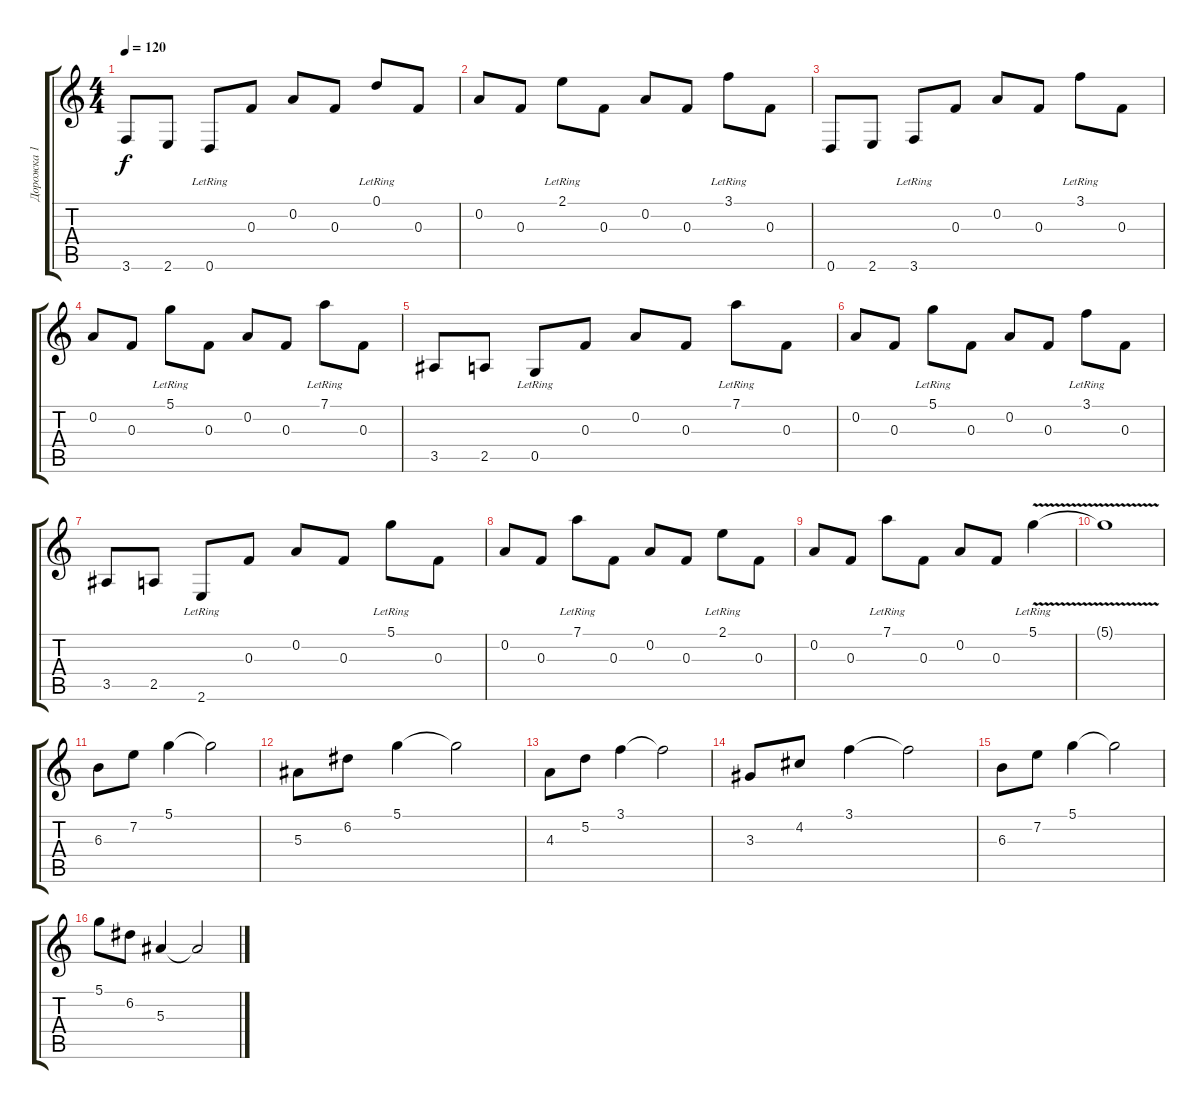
\track ("Дорожка 1" "Дорожка 1") {instrument acousticguitarsteel}
\staff {score tabs}
\tuning (D4 A3 F3 C3 G2 D2) {hide}
\ts (4 4)
\tempo 120
\clef g2
\ks c
3.6.8{dy f instrument acousticguitarsteel} 2.6.8 0.6{lr}.8 0.3.8 0.2.8 0.3.8 0.1{lr}.8 0.3.8 |
0.2.8 0.3.8 2.1{lr}.8 0.3.8 0.2.8 0.3.8 3.1{lr}.8 0.3.8 |
0.6.8 2.6.8 3.6{lr}.8 0.3.8 0.2.8 0.3.8 3.1{lr}.8 0.3.8 |
0.2.8 0.3.8 5.1{lr}.8 0.3.8 0.2.8 0.3.8 7.1{lr}.8 0.3.8 |
3.5.8 2.5.8 0.5{lr}.8 0.3.8 0.2.8 0.3.8 7.1{lr}.8 0.3.8 |
0.2.8 0.3.8 5.1{lr}.8 0.3.8 0.2.8 0.3.8 3.1{lr}.8 0.3.8 |
3.5.8 2.5.8 2.6{lr}.8 0.3.8 0.2.8 0.3.8 5.1{lr}.8 0.3.8 |
0.2.8 0.3.8 7.1{lr}.8 0.3.8 0.2.8 0.3.8 2.1{lr}.8 0.3.8 |
0.2.8 0.3.8 7.1{lr}.8 0.3.8 0.2.8 0.3.8 5.1{v lr}.4 |
5.1{t}.1 |
6.3.8 7.2.8 5.1.4 5.1{t}.2 |
5.3.8 6.2.8 5.1.4 5.1{t}.2 |
4.3.8 5.2.8 3.1.4 3.1{t}.2 |
3.3.8 4.2.8 3.1.4 3.1{t}.2 |
6.3.8 7.2.8 5.1.4 5.1{t}.2 |
5.1.8 6.2.8 5.3.4 5.3{t}.2
